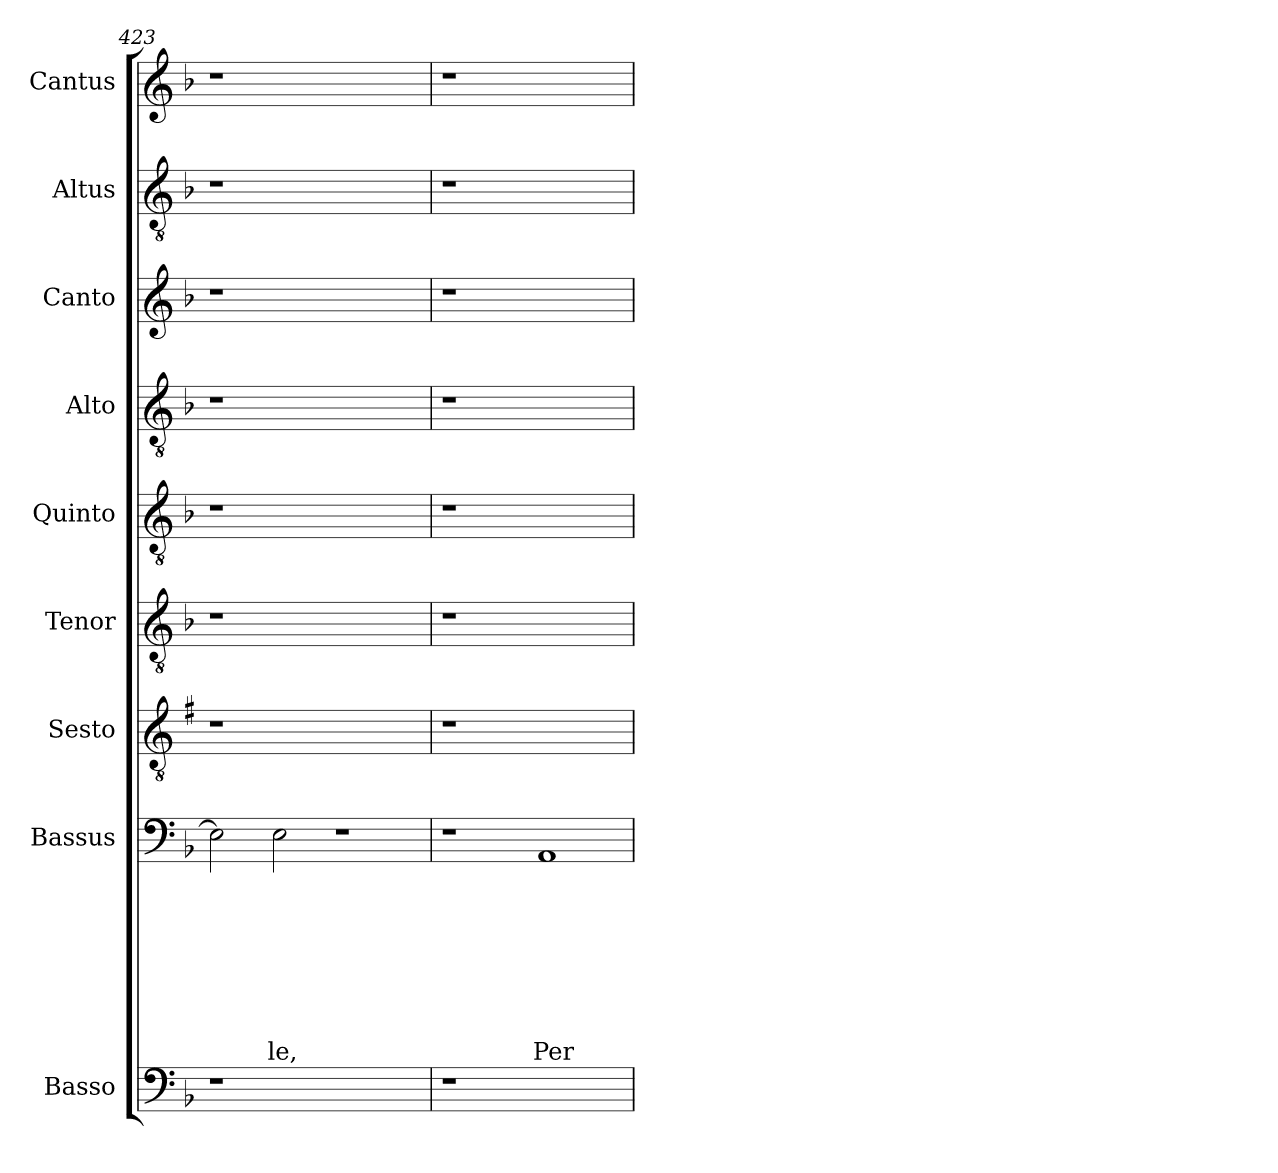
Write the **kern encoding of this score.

**kern	**kern	**text	**text	**text	**text	**text	**text	**text	**text	**kern	**kern	**kern	**kern	**kern	**kern	**kern
*part9	*part8	*part8	*part8	*part8	*part8	*part8	*part8	*part8	*part8	*part7	*part6	*part5	*part4	*part3	*part2	*part1
*staff9	*staff8	*staff8	*staff8	*staff8	*staff8	*staff8	*staff8	*staff8	*staff8	*staff7	*staff6	*staff5	*staff4	*staff3	*staff2	*staff1
*I"Basso	*I"Bassus	*	*	*	*	*	*	*	*	*I"Sesto	*I"Tenor	*I"Quinto	*I"Alto	*I"Canto	*I"Altus	*I"Cantus
*	*	*	*	*	*	*	*	*	*	*I'Sesto	*I'Tenor	*I'Quinto	*I'Alto	*I'Canto	*I'Altus	*I'Cantus
*clefF4	*clefF4	*	*	*	*	*	*	*	*	*clefGv2	*clefGv2	*clefGv2	*clefGv2	*clefG2	*clefGv2	*clefG2
*k[b-]	*k[b-]	*	*	*	*	*	*	*	*	*k[f#]	*k[b-]	*k[b-]	*k[b-]	*k[b-]	*k[b-]	*k[b-]
*F:	*F:	*	*	*	*	*	*	*	*	*G:	*F:	*F:	*F:	*F:	*F:	*F:
=423	=423	=423	=423	=423	=423	=423	=423	=423	=423	=423	=423	=423	=423	=423	=423	=423
1r	2E\]	.	.	.	.	.	.	.	.	1r	1r	1r	1r	1r	1r	1r
!	!	!	!	!	!	!	!	!	!LO:LY:b	!	!	!	!	!	!	!
.	2E\	.	.	.	.	.	.	.	le,	.	.	.	.	.	.	.
1ryy	1r	.	.	.	.	.	.	.	.	1ryy	1ryy	1ryy	1ryy	1ryy	1ryy	1ryy
=424	=424	=424	=424	=424	=424	=424	=424	=424	=424	=424	=424	=424	=424	=424	=424	=424
1r	1r	.	.	.	.	.	.	.	.	1r	1r	1r	1r	1r	1r	1r
!	!	!	!	!	!	!	!	!	!LO:LY:b	!	!	!	!	!	!	!
1ryy	1AA	.	.	.	.	.	.	.	Per	1ryy	1ryy	1ryy	1ryy	1ryy	1ryy	1ryy
=	=	=	=	=	=	=	=	=	=	=	=	=	=	=	=	=
*-	*-	*-	*-	*-	*-	*-	*-	*-	*-	*-	*-	*-	*-	*-	*-	*-
